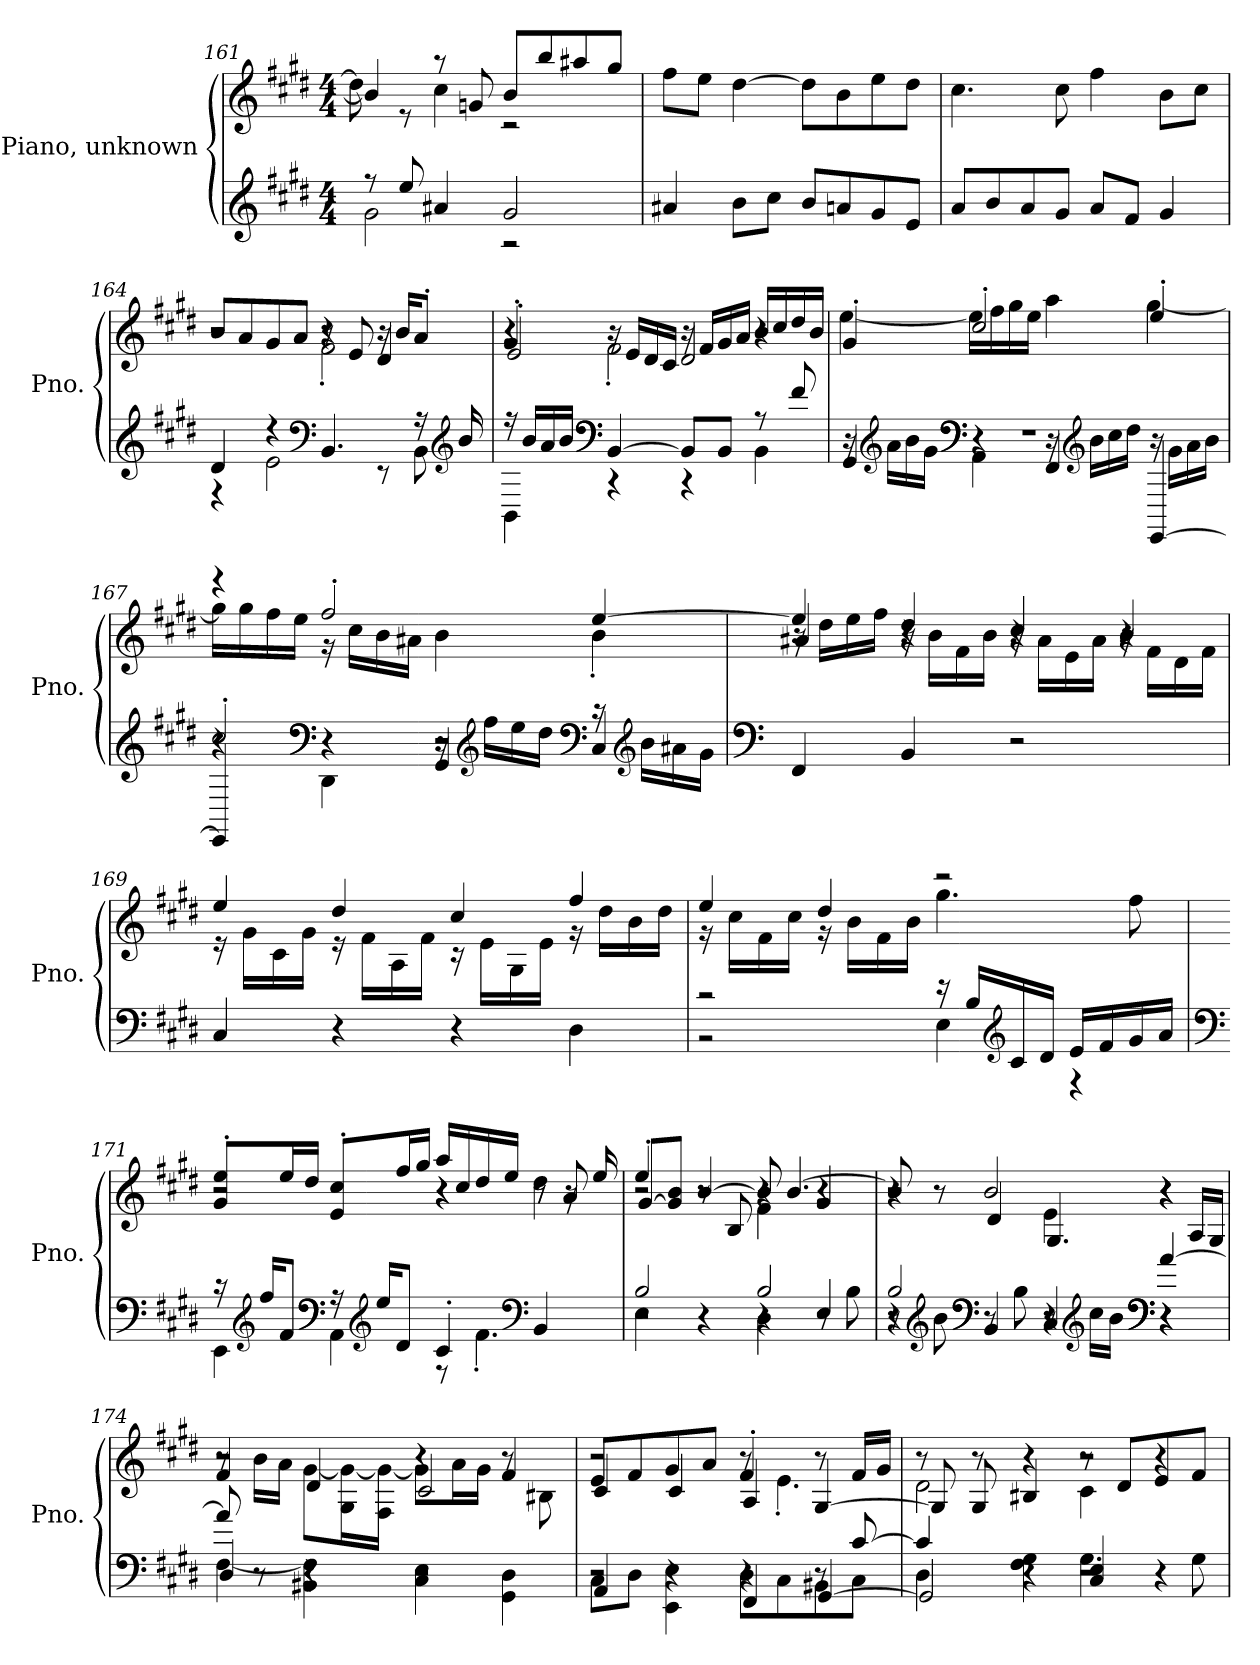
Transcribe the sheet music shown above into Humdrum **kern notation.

**kern	**kern
*part1	*part1
*staff2	*staff1
*I"Piano, unknown	*
*I'Pno.	*
!!LO:LB:g=z
*clefG2	*clefG2
*k[f#c#g#d#]	*k[f#c#g#d#]
*M4/4	*M4/4
=161	=161
*^	*^
8r	2g#\	4b/]	8dd#\]
8ee/	.	.	8r
4a#X/	.	8r	4cc#\
.	.	8gn/	.
2g#/	2r	8b/L	2r
.	.	8bb/	.
.	.	8aa#X/	.
.	.	8gg#/J	.
*v	*v	*	*
*	*v	*v
=162	=162
4a#X/	8ff#\L
.	8ee\J
8b\L	[4dd#\
8cc#\J	.
8b/L	8dd#\L]
8an/	8b\
8g#/	8ee\
8e/J	8dd#\J
=163	=163
8a/L	4.cc#\
8b/	.
8a/	.
8g#/J	8cc#\
8a/L	4ff#\
8f#/J	.
4g#/	8b\L
.	8cc#\J
!!LO:LB:g=z
=164	=164
*^	*^
*	*	*	*^
4d#/	4r	8b/L	2r	2r
.	.	8a/	.	.
4r	2e\	8g#/	.	.
.	.	8a/J	.	.
*clefF4	*	*	*	*
4.BB/	.	8r	2f#'\	4r
.	.	8e/	.	.
.	8r	16r	.	4d#/
.	.	16b/KL	.	.
16r	8BB\	8a'/J	.	.
*clefG2	*	*	*	*
16b/	.	.	.	.
=165	=165	=165	=165	=165
16r	4BB\	4g#'/	4r	2e'/
16b/LL	.	.	.	.
16a/	.	.	.	.
16b/JJ	.	.	.	.
*clefF4	*	*	*	*
[4BB/	4r	16r	2f#'\	.
.	.	16e/LL	.	.
.	.	16d#/	.	.
.	.	16c#/JJ	.	.
8BB/L]	4r	16r	.	2d#/
.	.	16f#/LL	.	.
8BB/J	.	16g#/	.	.
.	.	16a/JJ	.	.
8r	4BB\	16b/LL	4r	.
.	.	16cc#/	.	.
8f#/	.	16dd#/	.	.
.	.	16b/JJ	.	.
*	*	*	*v	*v
!!LO:LB:g=z
=166	=166	=166	=166
*	*^	*	*
1r	16r	4GG#/	4g#'/	[4ee\
*clefG2	*	*	*	*
.	16a\LL	.	.	.
.	16b\	.	.	.
.	16g#\JJ	.	.	.
*clefF4	*	*	*	*
.	4AA\	4r	2cc#'/	16ee\LL]
.	.	.	.	16ff#\
.	.	.	.	16gg#\
.	.	.	.	16ee\JJ
.	16r	4FF#/	.	4aa\
*clefG2	*	*	*	*
.	16b\LL	.	.	.
.	16cc#\	.	.	.
.	16dd#\JJ	.	.	.
.	16r	[4EE/	4ee'/	[4gg#\
.	16g#\LL	.	.	.
.	16a\	.	.	.
.	16b\JJ	.	.	.
!!LO:LB:g=z	!!
=167	=167	=167	=167	=167
2cc#'/	4r	4EE/]	4r	16gg#\LL]
.	.	.	.	16gg#\
.	.	.	.	16ff#\
.	.	.	.	16ee\JJ
*clefF4	*	*	*	*
.	4DD#\	4r	2ff#'/	16r
.	.	.	.	16cc#\LL
.	.	.	.	16b\
.	.	.	.	16a#X\JJ
2r	16r	4GG#/	.	4b\
*clefG2	*	*	*	*
.	16ff#\LL	.	.	.
.	16ee\	.	.	.
.	16dd#\JJ	.	.	.
*clefF4	*	*	*	*
.	16r	4C#/	[4ee/	4b'\
*clefG2	*	*	*	*
.	16b\LL	.	.	.
.	16a#X\	.	.	.
.	16g#\JJ	.	.	.
*v	*v	*v	*	*
*	*v	*v
=168	=168
*clefF4	*
*	*^
*	*	*^
4FF#/	4ee/]	16r	4a#X/
.	.	16dd#\LL	.
.	.	16ee\	.
.	.	16ff#\JJ	.
4BB/	4dd#/	16r	4r
.	.	16b\LL	.
.	.	16f#\	.
.	.	16b\JJ	.
2r	4cc#/	16r	4r
.	.	16a#\LL	.
.	.	16e\	.
.	.	16a#\JJ	.
.	4r	16r	4b/
.	.	16f#\LL	.
.	.	16d#\	.
.	.	16f#\JJ	.
*	*	*v	*v
!!LO:PB:g=z
=169	=169	=169
4C#/	4ee/	16r
.	.	16g#\LL
.	.	16c#\
.	.	16g#\JJ
4r	4dd#/	16r
.	.	16f#\LL
.	.	16A\
.	.	16f#\JJ
4r	4cc#/	16r
.	.	16e\LL
.	.	16G#\
.	.	16e\JJ
4D#\	4ff#/	16r
.	.	16dd#\LL
.	.	16b\
.	.	16dd#\JJ
=170	=170	=170
*^	*	*
2r	2r	4ee/	16r
.	.	.	16cc#\LL
.	.	.	16f#\
.	.	.	16cc#\JJ
.	.	4dd#/	16r
.	.	.	16b\LL
.	.	.	16f#\
.	.	.	16b\JJ
16r	4E\	2r	4.gg#\
16B/LL	.	.	.
*clefG2	*	*	*
16c#/	.	.	.
16d#/JJ	.	.	.
16e/LL	4r	.	.
16f#/	.	.	.
16g#/	.	.	8ff#\
16a/JJ	.	.	.
*	*	*v	*v
!!LO:LB:g=z
=171	=171	=171
*clefF4	*	*
*	*	*^
*	*	*	*^
16r	4EE\	8g#/' 8ee/'L	2r	2r
*clefG2	*	*	*	*
16ff#/KL	.	.	.	.
8f#/J	.	16ee/L	.	.
.	.	16dd#/JJ	.	.
*clefF4	*	*	*	*
16r	4AA\	8e/' 8cc#/'L	.	.
*clefG2	*	*	*	*
16ee/KL	.	.	.	.
8d#/J	.	16ff#/L	.	.
.	.	16gg#/JJ	.	.
4c#'/	8r	16aa/LL	4r	4r
.	.	16cc#/	.	.
.	4.f#'\	16dd#/	.	.
.	.	16ee/JJ	.	.
*clefF4	*	*	*	*
4BB/	.	8r	4dd#\	8r
.	.	16r	.	8a/
.	.	16ee/	.	.
=172	=172	=172	=172	=172
*	*^	*	*	*
2B/	4E\	2r	4ee'/	2r	[8g#/L
.	.	.	.	.	8g#/] 8b/J
.	4r	.	[4b/	.	8r
.	.	.	.	.	8B/
2B/	4D#\	4r	8b/]	4f#\	4r
.	.	.	[4.b/	.	.
.	8r	4E/	.	4r	4g#/
.	8B\	.	.	.	.
!!LO:LB:g=z	!!	!!
=173	=173	=173	=173	=173	=173
2B/	8r	4r	8b/]	2r	4r
*clefG2	*	*	*	*	*
.	8b\	.	8r	.	.
*clefF4	*	*	*	*	*
.	8r	4BB/	2b/	.	4d#/
.	8B\	.	.	.	.
4r	8r	4C#/	.	4e\	4.G#/
*clefG2	*	*	*	*	*
.	16cc#\LL	.	.	.	.
.	16b\JJ	.	.	.	.
*clefF4	*	*	*	*	*
[4a/	4r	4r	4r	4r	.
.	.	.	.	.	16A/LL
.	.	.	.	.	16G#/JJ
=174	=174	=174	=174	=174	=174
8a/]	[4F#\	4D#/	2r	8r	4f#/
8r	.	.	.	16b\LL	.
.	.	.	.	16a\JJ	.
4r	4BB#X\ 4F#\]	4r	.	[8g#\L	4d#/
.	.	.	.	16G#\ 16g#\_L	.
.	.	.	.	16F#\ 16g#\_JJ	.
2r	4C#\ 4E\	2r	4r	8g#\L]	2c#/
.	.	.	.	16a\L	.
.	.	.	.	16g#\JJ	.
.	4GG#\ 4D#\	.	4f#/	8r	.
.	.	.	.	8B#X\	.
=175	=175	=175	=175	=175	=175
2r	8C#\L	4AA/	8e/L	2r	4c#/
.	8D#\J	.	8f#/	.	.
.	4EE\ 4E\	4r	8g#/	.	4c#/
.	.	.	8a/J	.	.
4r	8D#\L	4FF#/	4f#'/	8r	4A/
.	8C#\	.	.	4.e'\	.
8r	8BB#X\	[4GG#/	8r	.	[4G#/
[8c#/	8C#\J	.	16f#/LL	.	.
.	.	.	16g#/JJ	.	.
!!LO:LB:g=z	!!	!!
=176	=176	=176	=176	=176	=176
4c#/]	4D#\	2GG#/]	8r	2d#\	8G#/]
.	.	.	8G#/	.	8r
4r	4F#\ 4G#\	.	4B#X/	.	4r
2r	4.G#\	4C#/ 4E/	8r	4c#\	2r
.	.	.	8d#/L	.	.
.	.	4r	8e/	4r	.
.	8G#\	.	8f#/J	.	.
*v	*v	*v	*	*	*
*	*v	*v	*v
=	=
*-	*-
